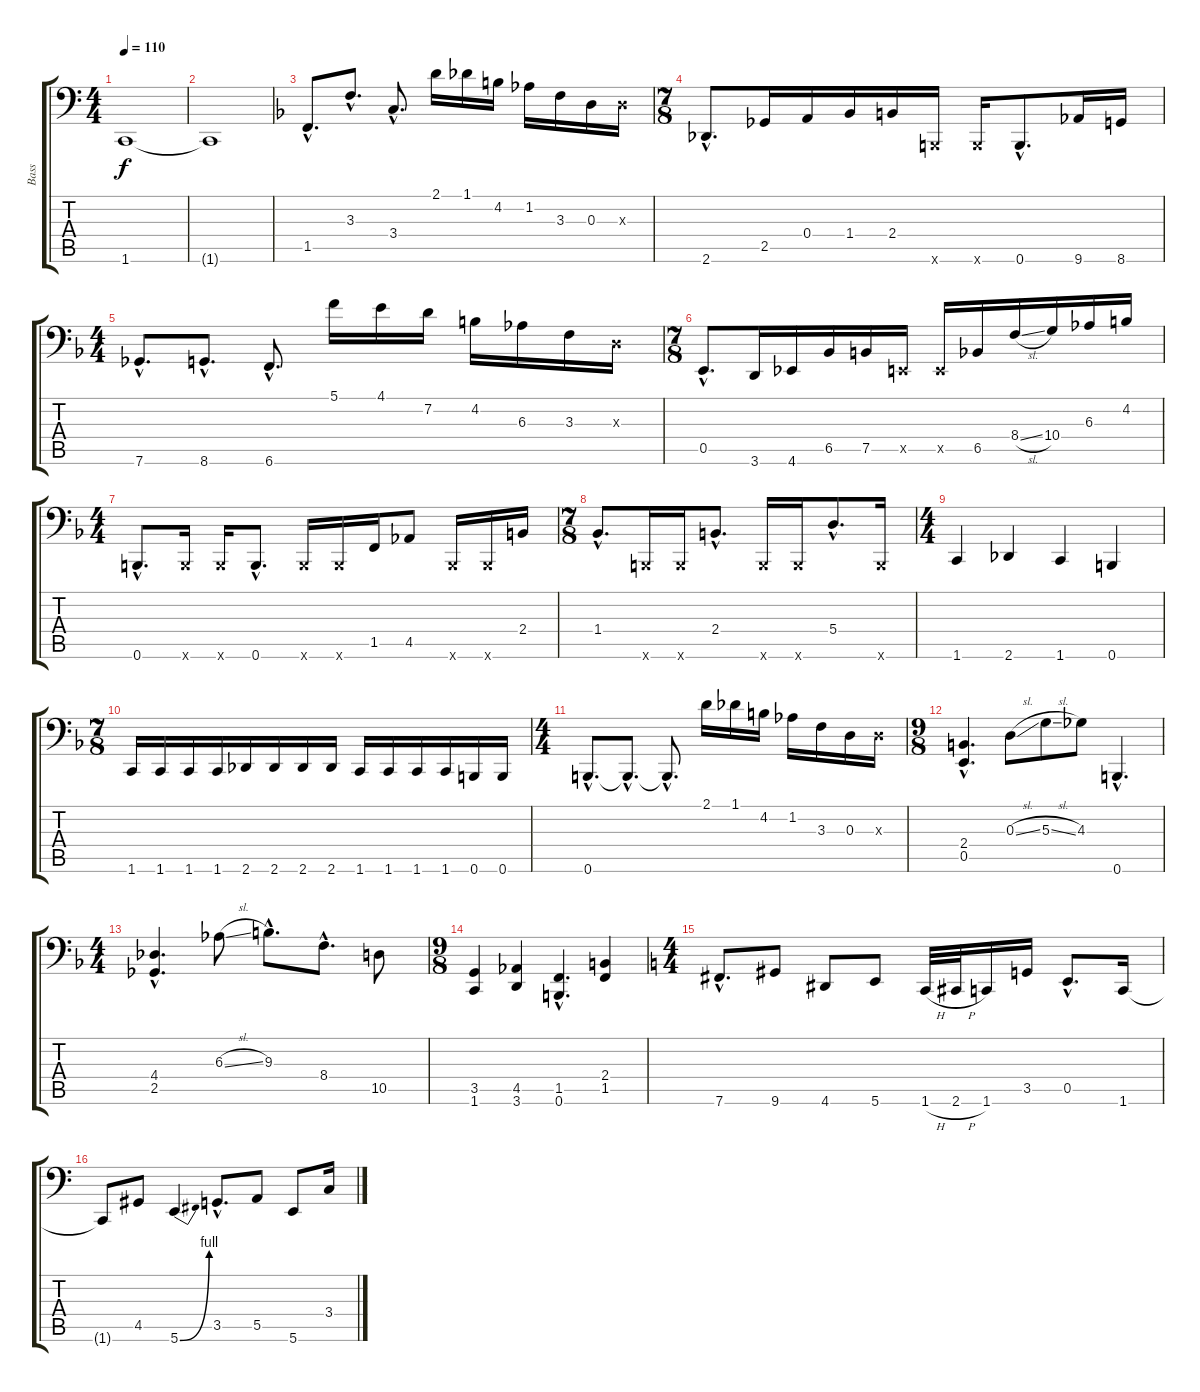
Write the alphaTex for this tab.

\track ("Bass" "Bass") {instrument electricbassfinger}
\staff {score tabs}
\tuning (C3 G2 D2 A1 E1 B0) {hide}
\ts (4 4)
\tempo 110
\clef f4
\ks c
1.6.1{dy f instrument electricbassfinger} |
1.6{t}.1 |
\ks dminor
1.5{hac}.8{d} 3.3{hac}.8{d} 3.4{hac}.8{d} 2.1.16 1.1.16 4.2.16 1.2.16 3.3.16 0.3.16 0.3{x}.16 |
\ts (7 8)
2.6{hac}.8{d} 2.5.16 0.4.16 1.4.16 2.4.16 0.6{x}.16 0.6{x}.16 0.6{hac}.8{d} 9.6.16 8.6.16 |
\ts (4 4)
7.6{hac}.8{d} 8.6{hac}.8{d} 6.6{hac}.8{d} 5.1.16 4.1.16 7.2.16 4.2.16 6.3.16 3.3.16 0.3{x}.16 |
\ts (7 8)
0.5{hac}.8{d} 3.6.16 4.6.16 6.5.16 7.5.16 0.5{x}.16 0.5{x}.16 6.5.16 8.4{sl}.16 10.4.16 6.3.16 4.2.16 |
\ts (4 4)
0.6{hac}.8{d instrument slapbass1} 0.6{x}.16 0.6{x}.16 0.6{hac}.8{d} 0.6{x}.16 0.6{x}.16 1.5.16 4.5.8 0.6{x}.16 0.6{x}.16 2.4.16 |
\ts (7 8)
1.4{hac}.8{d} 0.6{x}.16 0.6{x}.16 2.4{hac}.8{d} 0.6{x}.16 0.6{x}.16 5.4{hac}.8{d} 0.6{x}.16 |
\ts (4 4)
1.6.4{instrument electricbassfinger} 2.6.4 1.6.4 0.6.4 |
\ts (7 8)
1.6.16 1.6.16 1.6.16 1.6.16 2.6.16 2.6.16 2.6.16 2.6.16 1.6.16 1.6.16 1.6.16 1.6.16 0.6.16 0.6.16 |
\ts (4 4)
0.6{hac}.8{d} 0.6{hac t}.8{d} 0.6{hac t}.8{d} 2.1.16 1.1.16 4.2.16 1.2.16 3.3.16 0.3.16 0.3{x}.16 |
\ts (9 8)
(2.4{hac} 0.5{hac}).4{d} 0.3{sl}.8 5.3{sl}.8 4.3.8 0.6{hac}.4{d} |
\ts (4 4)
(4.4{hac} 2.5{hac}).4{d} 6.3{sl}.8 9.3{hac}.8{d} 8.4{hac}.8{d} 10.5.8 |
\ts (9 8)
(3.5 1.6).4 (4.5 3.6).4 (1.5{hac} 0.6{hac}).4{d} (2.4 1.5).4 |
\ts (4 4)
\ks c
7.6{hac}.8{d} 9.6.8 4.6.8 5.6.8 1.6{h}.32 2.6{h}.32 1.6.16 3.5.16 0.5{hac}.8{d} 1.6.16 |
1.6{t}.8 4.5.8 5.6{be (bend 0 0 60 4)}.4 3.5{hac}.8{d} 5.5.8 5.6.8 3.4.16
